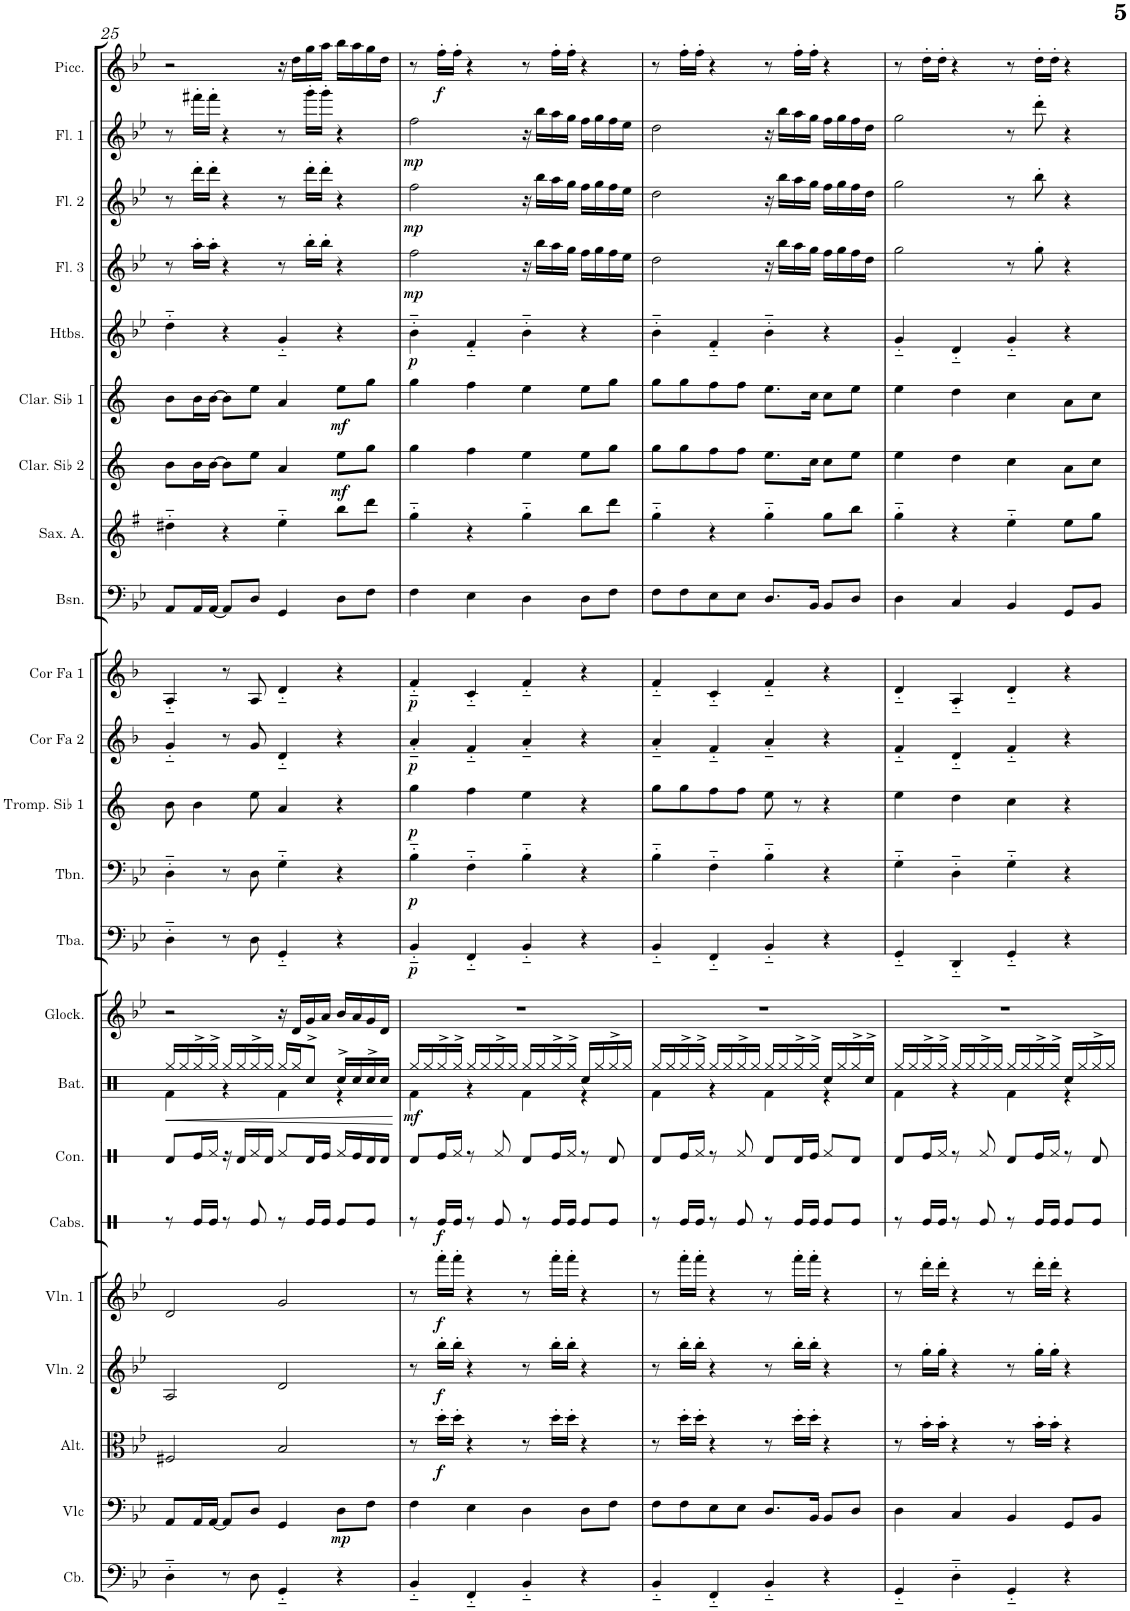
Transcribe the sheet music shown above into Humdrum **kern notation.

**kern	**kern	**dynam	**kern	**dynam	**kern	**dynam	**kern	**dynam	**kern	**kern	**dynam	**kern	**dynam	**kern	**dynam	**kern	**dynam	**kern	**dynam	**kern	**kern	**kern	**dynam	**kern	**dynam	**kern	**dynam	**kern	**dynam	**kern	**dynam	**kern	**dynam	**kern	**dynam
*part20	*part19	*part19	*part18	*part18	*part17	*part17	*part16	*part16	*part15	*part14	*part14	*part13	*part13	*part12	*part12	*part11	*part11	*part10	*part10	*part9	*part8	*part7	*part7	*part6	*part6	*part5	*part5	*part4	*part4	*part3	*part3	*part2	*part2	*part1	*part1
*staff20	*staff19	*staff19	*staff18	*staff18	*staff17	*staff17	*staff16	*staff16	*staff15	*staff14	*staff14	*staff13	*staff13	*staff12	*staff12	*staff11	*staff11	*staff10	*staff10	*staff9	*staff8	*staff7	*staff7	*staff6	*staff6	*staff5	*staff5	*staff4	*staff4	*staff3	*staff3	*staff2	*staff2	*staff1	*staff1
*I"Contrebasse	*I"Violoncelle	*	*I"Alto	*	*I"Violon 2	*	*I"Violon 1	*	*I"Glockenspiel	*I"Tuba	*	*I"Trombone	*	*I"Trompette en Sib 1	*	*I"Cor en Fa 2	*	*I"Cor en Fa 1	*	*I"Basson	*I"Saxophone Alto	*I"Clarinette en Sib 2	*	*I"Clarinette en Sib 1	*	*I"Hautbois	*	*I"Flûte 3	*	*I"Flûte 2	*	*I"Flûte 1	*	*I"Piccolo	*
*I'Cb.	*I'Vlc	*	*I'Alt.	*	*I'Vln. 2	*	*I'Vln. 1	*	*I'Glock.	*I'Tba.	*	*I'Tbn.	*	*I'Tromp. Sib 1	*	*I'Cor Fa 2	*	*I'Cor Fa 1	*	*I'Bsn.	*I'Sax. A.	*I'Clar. Sib 2	*	*I'Clar. Sib 1	*	*I'Htbs.	*	*I'Fl. 3	*	*I'Fl. 2	*	*I'Fl. 1	*	*I'Picc.	*
!!LO:PB:g=z
*clefF4	*clefF4	*	*clefC3	*	*clefG2	*	*clefG2	*	*clefG2	*clefF4	*	*clefF4	*	*clefG2	*	*clefG2	*	*clefG2	*	*clefF4	*clefG2	*clefG2	*	*clefG2	*	*clefG2	*	*clefG2	*	*clefG2	*	*clefG2	*	*clefG2	*
*Trd7c12	*	*	*	*	*	*	*	*	*Trd-14c-24	*	*	*	*	*Trd1c2	*	*Trd4c7	*	*Trd4c7	*	*	*Trd5c9	*Trd1c2	*	*Trd1c2	*	*	*	*	*	*	*	*	*	*Trd-7c-12	*
*k[b-e-]	*k[b-e-]	*	*k[b-e-]	*	*k[b-e-]	*	*k[b-e-]	*	*k[b-e-]	*k[b-e-]	*	*k[b-e-]	*	*k[]	*	*k[b-]	*	*k[b-]	*	*k[b-e-]	*k[f#]	*k[]	*	*k[]	*	*k[b-e-]	*	*k[b-e-]	*	*k[b-e-]	*	*k[b-e-]	*	*k[b-e-]	*
*M4/4	*M4/4	*	*M4/4	*	*M4/4	*	*M4/4	*	*M4/4	*M4/4	*	*M4/4	*	*M4/4	*	*M4/4	*	*M4/4	*	*M4/4	*M4/4	*M4/4	*	*M4/4	*	*M4/4	*	*M4/4	*	*M4/4	*	*M4/4	*	*M4/4	*
=25	=25	=25	=25	=25	=25	=25	=25	=25	=25	=25	=25	=25	=25	=25	=25	=25	=25	=25	=25	=25	=25	=25	=25	=25	=25	=25	=25	=25	=25	=25	=25	=25	=25	=25	=25
4D'~\	8AA/L	.	2F#X/	.	2A/	.	2d/	.	2r	4D'~\	.	4D'~\	.	8b\	.	4g'~/	.	4A'~/	.	8AA/L	4dd#X'~\	8b\L	.	8b\L	.	4dd'~\	.	8r	.	8r	.	8r	.	2r	.
.	16AA/L	.	.	.	.	.	.	.	.	.	.	.	.	4b\	.	.	.	.	.	16AA/L	.	16b\L	.	16b\L	.	.	.	16aa'\LL	.	16ddd'\LL	.	16fff#X'\LL	.	.	.
.	[16AA/JJ	.	.	.	.	.	.	.	.	.	.	.	.	.	.	.	.	.	.	[16AA/JJ	.	[16b\JJ	.	[16b\JJ	.	.	.	16aa'\JJ	.	16ddd'\JJ	.	16fff#'\JJ	.	.	.
8r	8AA/L]	.	.	.	.	.	.	.	.	8r	.	8r	.	.	.	8r	.	8r	.	8AA/L]	4r	8b\L]	.	8b\L]	.	4r	.	4r	.	4r	.	4r	.	.	.
8D\	8D/J	.	.	.	.	.	.	.	.	8D\	.	8D\	.	8ee\	.	8g/	.	8A/	.	8D/J	.	8ee\J	.	8ee\J	.	.	.	.	.	.	.	.	.	.	.
4GG'~/	4GG/	.	2B-/	.	2d/	.	2g/	.	16r	4GG'~/	.	4G'~\	.	4a/	.	4d'~/	.	4d'~/	.	4GG/	4ee'~\	4a/	.	4a/	.	4g'~/	.	8r	.	8r	.	8r	.	16r	.
.	.	.	.	.	.	.	.	.	16d/LL	.	.	.	.	.	.	.	.	.	.	.	.	.	.	.	.	.	.	.	.	.	.	.	.	16dd\LL	.
.	.	.	.	.	.	.	.	.	16g/	.	.	.	.	.	.	.	.	.	.	.	.	.	.	.	.	.	.	16bb-'\LL	.	16ddd'\LL	.	16ggg'\LL	.	16gg\	.
.	.	.	.	.	.	.	.	.	16a/JJ	.	.	.	.	.	.	.	.	.	.	.	.	.	.	.	.	.	.	16bb-'\JJ	.	16ddd'\JJ	.	16ggg'\JJ	.	16aa\JJ	.
!	!	!LO:DY:b	!	!	!	!	!	!	!	!	!	!	!	!	!	!	!	!	!	!	!	!	!LO:DY:b	!	!LO:DY:b	!	!	!	!	!	!	!	!	!	!
4r	8D\L	mp	.	.	.	.	.	.	16b-/LL	4r	.	4r	.	4r	.	4r	.	4r	.	8D\L	8bb\L	8ee\L	mf	8ee\L	mf	4r	.	4r	.	4r	.	4r	.	16bb-\LL	.
.	.	.	.	.	.	.	.	.	16a/	.	.	.	.	.	.	.	.	.	.	.	.	.	.	.	.	.	.	.	.	.	.	.	.	16aa\	.
.	8F\J	.	.	.	.	.	.	.	16g/	.	.	.	.	.	.	.	.	.	.	8F\J	8ddd\J	8gg\J	.	8gg\J	.	.	.	.	.	.	.	.	.	16gg\	.
.	.	.	.	.	.	.	.	.	16d/JJ	.	.	.	.	.	.	.	.	.	.	.	.	.	.	.	.	.	.	.	.	.	.	.	.	16dd\JJ	.
=26	=26	=26	=26	=26	=26	=26	=26	=26	=26	=26	=26	=26	=26	=26	=26	=26	=26	=26	=26	=26	=26	=26	=26	=26	=26	=26	=26	=26	=26	=26	=26	=26	=26	=26	=26
!	!	!	!	!	!	!	!	!	!	!	!LO:DY:b	!	!LO:DY:b	!	!LO:DY:b	!	!LO:DY:b	!	!LO:DY:b	!	!	!	!	!	!	!	!LO:DY:b	!	!LO:DY:b	!	!LO:DY:b	!	!LO:DY:b	!	!
4BB-'~/	4F\	.	8r	.	8r	.	8r	.	1r	4BB-'~/	p	4B-'~\	p	4gg\	p	4a'~/	p	4f'~/	p	4F\	4gg'~\	4gg\	.	4gg\	.	4b-'~\	p	2ff\	mp	2ff\	mp	2ff\	mp	8r	.
!	!	!	!	!LO:DY:b	!	!LO:DY:b	!	!LO:DY:b	!	!	!	!	!	!	!	!	!	!	!	!	!	!	!	!	!	!	!	!	!	!	!	!	!	!	!LO:DY:b
.	.	.	16dd'\LL	f	16bb-'\LL	f	16fff'\LL	f	.	.	.	.	.	.	.	.	.	.	.	.	.	.	.	.	.	.	.	.	.	.	.	.	.	16ff'\LL	f
.	.	.	16dd'\JJ	.	16bb-'\JJ	.	16fff'\JJ	.	.	.	.	.	.	.	.	.	.	.	.	.	.	.	.	.	.	.	.	.	.	.	.	.	.	16ff'\JJ	.
4FF'~/	4E-\	.	4r	.	4r	.	4r	.	.	4FF'~/	.	4F'~\	.	4ff\	.	4f'~/	.	4c'~/	.	4E-\	4r	4ff\	.	4ff\	.	4f'~/	.	.	.	.	.	.	.	4r	.
4BB-'~/	4D\	.	8r	.	8r	.	8r	.	.	4BB-'~/	.	4B-'~\	.	4ee\	.	4a'~/	.	4f'~/	.	4D\	4gg'~\	4ee\	.	4ee\	.	4b-'~\	.	16r	.	16r	.	16r	.	8r	.
.	.	.	.	.	.	.	.	.	.	.	.	.	.	.	.	.	.	.	.	.	.	.	.	.	.	.	.	16bb-\LL	.	16bb-\LL	.	16bb-\LL	.	.	.
.	.	.	16dd'\LL	.	16bb-'\LL	.	16fff'\LL	.	.	.	.	.	.	.	.	.	.	.	.	.	.	.	.	.	.	.	.	16aa\	.	16aa\	.	16aa\	.	16ff'\LL	.
.	.	.	16dd'\JJ	.	16bb-'\JJ	.	16fff'\JJ	.	.	.	.	.	.	.	.	.	.	.	.	.	.	.	.	.	.	.	.	16gg\JJ	.	16gg\JJ	.	16gg\JJ	.	16ff'\JJ	.
4r	8D\L	.	4r	.	4r	.	4r	.	.	4r	.	4r	.	4r	.	4r	.	4r	.	8D\L	8bb\L	8ee\L	.	8ee\L	.	4r	.	16ff\LL	.	16ff\LL	.	16ff\LL	.	4r	.
.	.	.	.	.	.	.	.	.	.	.	.	.	.	.	.	.	.	.	.	.	.	.	.	.	.	.	.	16gg\	.	16gg\	.	16gg\	.	.	.
.	8F\J	.	.	.	.	.	.	.	.	.	.	.	.	.	.	.	.	.	.	8F\J	8ddd\J	8gg\J	.	8gg\J	.	.	.	16ff\	.	16ff\	.	16ff\	.	.	.
.	.	.	.	.	.	.	.	.	.	.	.	.	.	.	.	.	.	.	.	.	.	.	.	.	.	.	.	16ee-\JJ	.	16ee-\JJ	.	16ee-\JJ	.	.	.
=27	=27	=27	=27	=27	=27	=27	=27	=27	=27	=27	=27	=27	=27	=27	=27	=27	=27	=27	=27	=27	=27	=27	=27	=27	=27	=27	=27	=27	=27	=27	=27	=27	=27	=27	=27
4BB-'~/	8F\L	.	8r	.	8r	.	8r	.	1r	4BB-'~/	.	4B-'~\	.	8gg\L	.	4a'~/	.	4f'~/	.	8F\L	4gg'~\	8gg\L	.	8gg\L	.	4b-'~\	.	2dd\	.	2dd\	.	2dd\	.	8r	.
.	8F\	.	16dd'\LL	.	16bb-'\LL	.	16fff'\LL	.	.	.	.	.	.	8gg\	.	.	.	.	.	8F\	.	8gg\	.	8gg\	.	.	.	.	.	.	.	.	.	16ff'\LL	.
.	.	.	16dd'\JJ	.	16bb-'\JJ	.	16fff'\JJ	.	.	.	.	.	.	.	.	.	.	.	.	.	.	.	.	.	.	.	.	.	.	.	.	.	.	16ff'\JJ	.
4FF'~/	8E-\	.	4r	.	4r	.	4r	.	.	4FF'~/	.	4F'~\	.	8ff\	.	4f'~/	.	4c'~/	.	8E-\	4r	8ff\	.	8ff\	.	4f'~/	.	.	.	.	.	.	.	4r	.
.	8E-\J	.	.	.	.	.	.	.	.	.	.	.	.	8ff\J	.	.	.	.	.	8E-\J	.	8ff\J	.	8ff\J	.	.	.	.	.	.	.	.	.	.	.
4BB-'~/	8.D/L	.	8r	.	8r	.	8r	.	.	4BB-'~/	.	4B-'~\	.	8ee\	.	4a'~/	.	4f'~/	.	8.D/L	4gg'~\	8.ee\L	.	8.ee\L	.	4b-'~\	.	16r	.	16r	.	16r	.	8r	.
.	.	.	.	.	.	.	.	.	.	.	.	.	.	.	.	.	.	.	.	.	.	.	.	.	.	.	.	16bb-\LL	.	16bb-\LL	.	16bb-\LL	.	.	.
.	.	.	16dd'\LL	.	16bb-'\LL	.	16fff'\LL	.	.	.	.	.	.	8r	.	.	.	.	.	.	.	.	.	.	.	.	.	16aa\	.	16aa\	.	16aa\	.	16ff'\LL	.
.	16BB-/Jk	.	16dd'\JJ	.	16bb-'\JJ	.	16fff'\JJ	.	.	.	.	.	.	.	.	.	.	.	.	16BB-/Jk	.	16cc\Jk	.	16cc\Jk	.	.	.	16gg\JJ	.	16gg\JJ	.	16gg\JJ	.	16ff'\JJ	.
4r	8BB-/L	.	4r	.	4r	.	4r	.	.	4r	.	4r	.	4r	.	4r	.	4r	.	8BB-/L	8gg\L	8cc\L	.	8cc\L	.	4r	.	16ff\LL	.	16ff\LL	.	16ff\LL	.	4r	.
.	.	.	.	.	.	.	.	.	.	.	.	.	.	.	.	.	.	.	.	.	.	.	.	.	.	.	.	16gg\	.	16gg\	.	16gg\	.	.	.
.	8D/J	.	.	.	.	.	.	.	.	.	.	.	.	.	.	.	.	.	.	8D/J	8bb\J	8ee\J	.	8ee\J	.	.	.	16ff\	.	16ff\	.	16ff\	.	.	.
.	.	.	.	.	.	.	.	.	.	.	.	.	.	.	.	.	.	.	.	.	.	.	.	.	.	.	.	16dd\JJ	.	16dd\JJ	.	16dd\JJ	.	.	.
=28	=28	=28	=28	=28	=28	=28	=28	=28	=28	=28	=28	=28	=28	=28	=28	=28	=28	=28	=28	=28	=28	=28	=28	=28	=28	=28	=28	=28	=28	=28	=28	=28	=28	=28	=28
4GG'~/	4D\	.	8r	.	8r	.	8r	.	1r	4GG'~/	.	4G'~\	.	4ee\	.	4f'~/	.	4d'~/	.	4D\	4gg'~\	4ee\	.	4ee\	.	4g'~/	.	2gg\	.	2gg\	.	2gg\	.	8r	.
.	.	.	16b-'\LL	.	16gg'\LL	.	16ddd'\LL	.	.	.	.	.	.	.	.	.	.	.	.	.	.	.	.	.	.	.	.	.	.	.	.	.	.	16dd'\LL	.
.	.	.	16b-'\JJ	.	16gg'\JJ	.	16ddd'\JJ	.	.	.	.	.	.	.	.	.	.	.	.	.	.	.	.	.	.	.	.	.	.	.	.	.	.	16dd'\JJ	.
4D'~\	4C/	.	4r	.	4r	.	4r	.	.	4DD'~/	.	4D'~\	.	4dd\	.	4d'~/	.	4A'~/	.	4C/	4r	4dd\	.	4dd\	.	4d'~/	.	.	.	.	.	.	.	4r	.
4GG'~/	4BB-/	.	8r	.	8r	.	8r	.	.	4GG'~/	.	4G'~\	.	4cc\	.	4f'~/	.	4d'~/	.	4BB-/	4ee'~\	4cc\	.	4cc\	.	4g'~/	.	8r	.	8r	.	8r	.	8r	.
.	.	.	16b-'\LL	.	16gg'\LL	.	16ddd'\LL	.	.	.	.	.	.	.	.	.	.	.	.	.	.	.	.	.	.	.	.	8gg'\	.	8bb-'\	.	8ddd'\	.	16dd'\LL	.
.	.	.	16b-'\JJ	.	16gg'\JJ	.	16ddd'\JJ	.	.	.	.	.	.	.	.	.	.	.	.	.	.	.	.	.	.	.	.	.	.	.	.	.	.	16dd'\JJ	.
4r	8GG/L	.	4r	.	4r	.	4r	.	.	4r	.	4r	.	4r	.	4r	.	4r	.	8GG/L	8ee\L	8a\L	.	8a\L	.	4r	.	4r	.	4r	.	4r	.	4r	.
.	8BB-/J	.	.	.	.	.	.	.	.	.	.	.	.	.	.	.	.	.	.	8BB-/J	8gg\J	8cc\J	.	8cc\J	.	.	.	.	.	.	.	.	.	.	.
=	=	=	=	=	=	=	=	=	=	=	=	=	=	=	=	=	=	=	=	=	=	=	=	=	=	=	=	=	=	=	=	=	=	=	=
*-	*-	*-	*-	*-	*-	*-	*-	*-	*-	*-	*-	*-	*-	*-	*-	*-	*-	*-	*-	*-	*-	*-	*-	*-	*-	*-	*-	*-	*-	*-	*-	*-	*-	*-	*-
